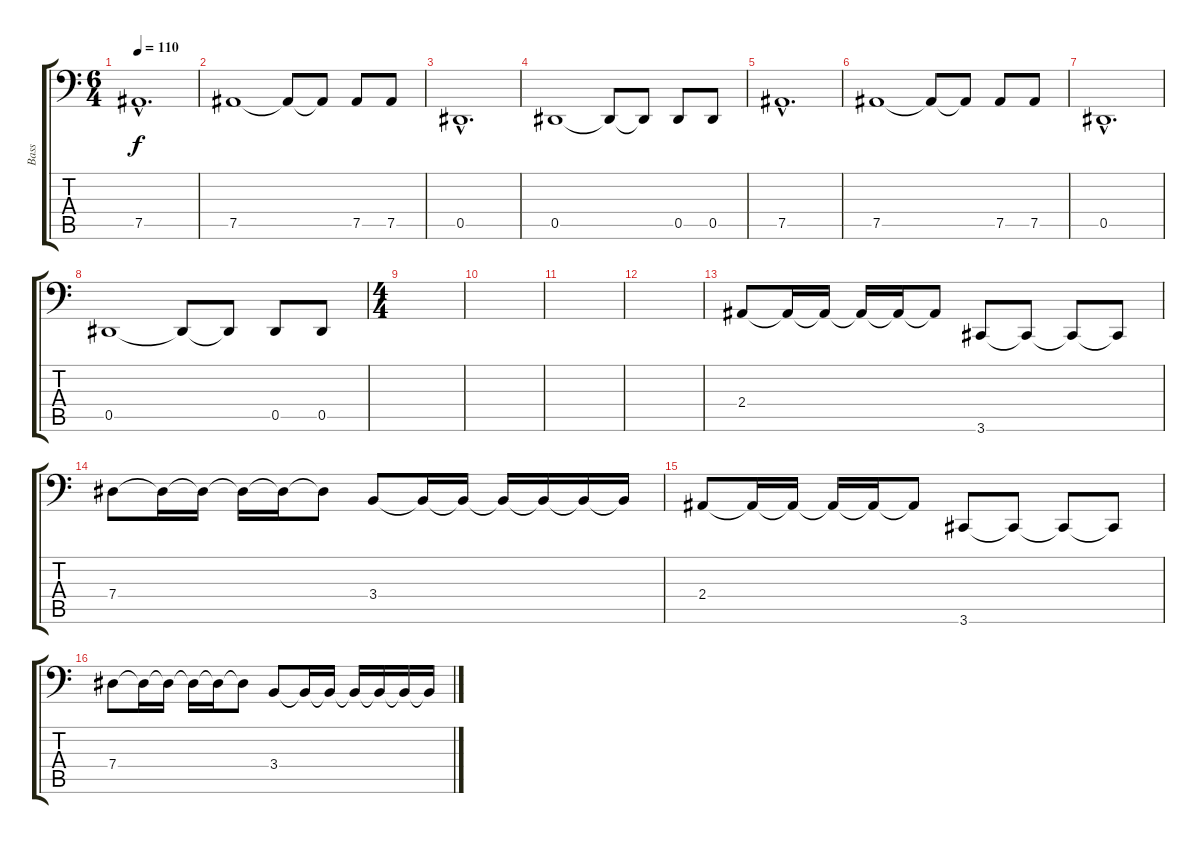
\track ("Bass" "Bass") {instrument electricbassfinger}
\staff {score tabs}
\tuning (Bb2 F2 Db2 Ab1 Eb1 Bb0) {hide}
\ts (6 4)
\tempo 110
\clef f4
\ks c
7.5{hac}.1{d dy f} |
7.5.1 7.5{t}.8 7.5{t}.8 7.5.8 7.5.8 |
0.5{hac}.1{d} |
0.5.1 0.5{t}.8 0.5{t}.8 0.5.8 0.5.8 |
7.5{hac}.1{d} |
7.5.1 7.5{t}.8 7.5{t}.8 7.5.8 7.5.8 |
0.5{hac}.1{d} |
0.5.1 0.5{t}.8 0.5{t}.8 0.5.8 0.5.8 |
\ts (4 4)
|
|
|
|
2.4.8 2.4{t}.16 2.4{t}.16 2.4{t}.16 2.4{t}.16 2.4{t}.8 3.6.8 3.6{t}.8 3.6{t}.8 3.6{t}.8 |
7.4.8 7.4{t}.16 7.4{t}.16 7.4{t}.16 7.4{t}.16 7.4{t}.8 3.4.8 3.4{t}.16 3.4{t}.16 3.4{t}.16 3.4{t}.16 3.4{t}.16 3.4{t}.16 |
2.4.8 2.4{t}.16 2.4{t}.16 2.4{t}.16 2.4{t}.16 2.4{t}.8 3.6.8 3.6{t}.8 3.6{t}.8 3.6{t}.8 |
7.4.8 7.4{t}.16 7.4{t}.16 7.4{t}.16 7.4{t}.16 7.4{t}.8 3.4.8 3.4{t}.16 3.4{t}.16 3.4{t}.16 3.4{t}.16 3.4{t}.16 3.4{t}.16
